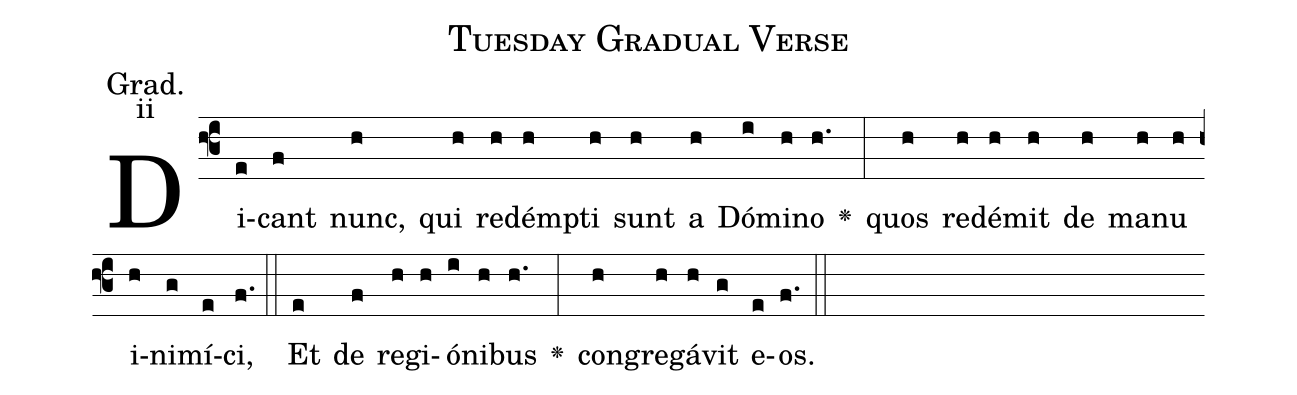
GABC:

name:Tuesday Gradual Verse ;
office-part: Graduale;
mode: 2;
annotation: Grad.;
annotation: ii;
%%
(f3) Di(e)cant(f) nunc,(h) qui(h) re(h)dém(h)pti(h) sunt(h) a(h) Dó(i)mi(h)no(h.) <v>\greheightstar</v>(:) quos(h) re(h)dé(h)mit(h) de(h) ma(h)nu(h) i(h)ni(g)mí(e)ci,(f.) (::)
Et(e) de(f) re(h)gi(h)ó(i)ni(h)bus(h.) <v>\greheightstar</v>(:) con(h)gre(h)gá(h)vit(g) e(e)os.(f.) (::)
